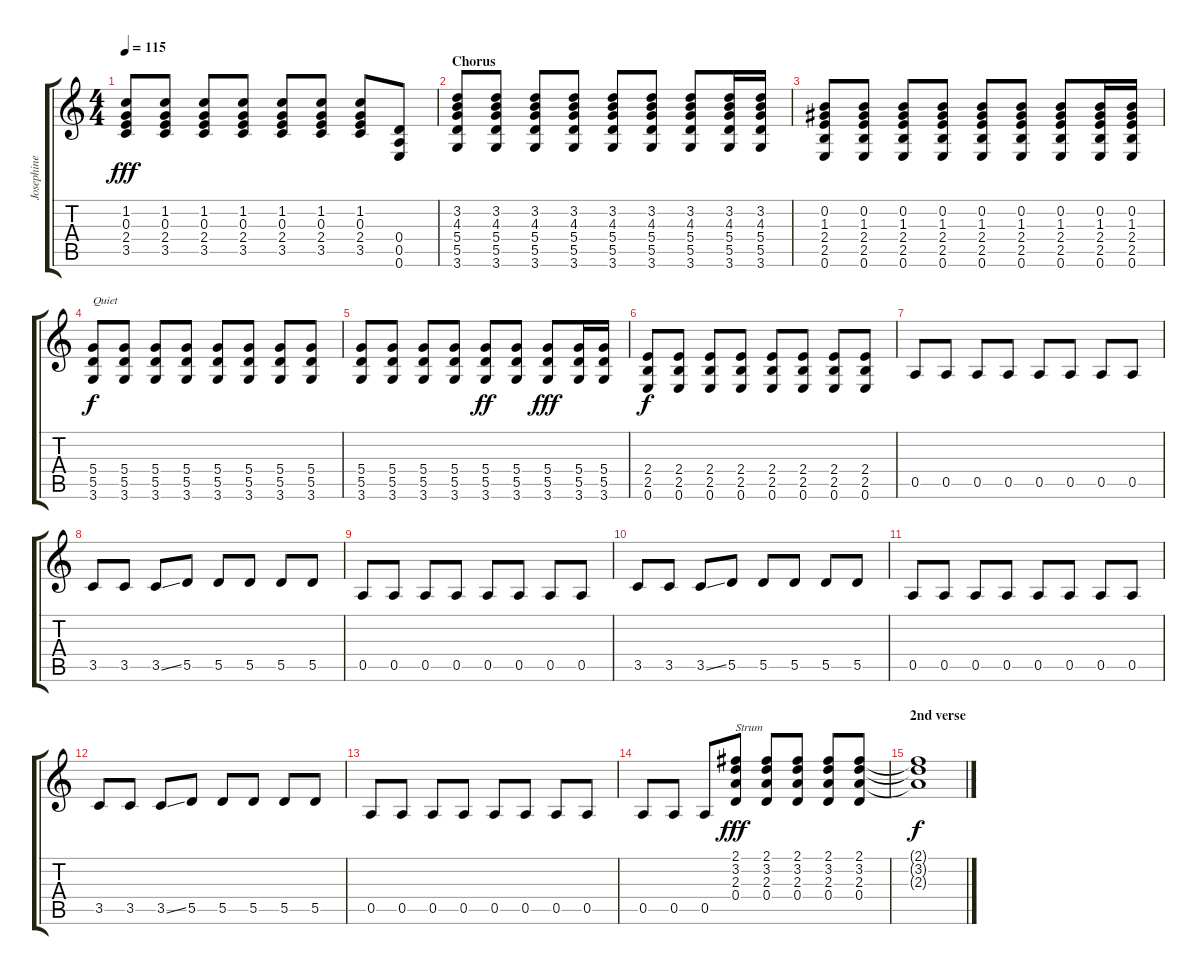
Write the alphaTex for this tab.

\track ("Josephine Wiggs ( spanish guitar )" "Josephine ") {instrument acousticguitarnylon}
\staff {score tabs}
\tuning (E4 B3 G3 D3 A2 E2) {hide}
\ts (4 4)
\tempo 115
\clef g2
\ks c
(1.2 0.3 2.4 3.5).8{dy fff} (1.2 0.3 2.4 3.5).8 (1.2 0.3 2.4 3.5).8 (1.2 0.3 2.4 3.5).8 (1.2 0.3 2.4 3.5).8 (1.2 0.3 2.4 3.5).8 (1.2 0.3 2.4 3.5).8 (0.4 0.5 0.6).8 |
\section ("" "Chorus")
(3.2 4.3 5.4 5.5 3.6).8 (3.2 4.3 5.4 5.5 3.6).8 (3.2 4.3 5.4 5.5 3.6).8 (3.2 4.3 5.4 5.5 3.6).8 (3.2 4.3 5.4 5.5 3.6).8 (3.2 4.3 5.4 5.5 3.6).8 (3.2 4.3 5.4 5.5 3.6).8 (3.2 4.3 5.4 5.5 3.6).16 (3.2 4.3 5.4 5.5 3.6).16 |
(0.2 1.3 2.4 2.5 0.6).8 (0.2 1.3 2.4 2.5 0.6).8 (0.2 1.3 2.4 2.5 0.6).8 (0.2 1.3 2.4 2.5 0.6).8 (0.2 1.3 2.4 2.5 0.6).8 (0.2 1.3 2.4 2.5 0.6).8 (0.2 1.3 2.4 2.5 0.6).8 (0.2 1.3 2.4 2.5 0.6).16 (0.2 1.3 2.4 2.5 0.6).16 |
(5.4 5.5 3.6).8{txt "Quiet" dy f} (5.4 5.5 3.6).8 (5.4 5.5 3.6).8 (5.4 5.5 3.6).8 (5.4 5.5 3.6).8 (5.4 5.5 3.6).8 (5.4 5.5 3.6).8 (5.4 5.5 3.6).8 |
(5.4 5.5 3.6).8 (5.4 5.5 3.6).8 (5.4 5.5 3.6).8 (5.4 5.5 3.6).8 (5.4 5.5 3.6).8{dy ff} (5.4 5.5 3.6).8 (5.4 5.5 3.6).8{dy fff} (5.4 5.5 3.6).16 (5.4 5.5 3.6).16 |
(2.4 2.5 0.6).8{dy f} (2.4 2.5 0.6).8 (2.4 2.5 0.6).8 (2.4 2.5 0.6).8 (2.4 2.5 0.6).8 (2.4 2.5 0.6).8 (2.4 2.5 0.6).8 (2.4 2.5 0.6).8 |
0.5.8 0.5.8 0.5.8 0.5.8 0.5.8 0.5.8 0.5.8 0.5.8 |
3.5.8 3.5.8 3.5{ss}.8 5.5.8 5.5.8 5.5.8 5.5.8 5.5.8 |
0.5.8 0.5.8 0.5.8 0.5.8 0.5.8 0.5.8 0.5.8 0.5.8 |
3.5.8 3.5.8 3.5{ss}.8 5.5.8 5.5.8 5.5.8 5.5.8 5.5.8 |
0.5.8 0.5.8 0.5.8 0.5.8 0.5.8 0.5.8 0.5.8 0.5.8 |
3.5.8 3.5.8 3.5{ss}.8 5.5.8 5.5.8 5.5.8 5.5.8 5.5.8 |
0.5.8 0.5.8 0.5.8 0.5.8 0.5.8 0.5.8 0.5.8 0.5.8 |
0.5.8 0.5.8 0.5.8 (2.1 3.2 2.3 0.4).8{txt "Strum" dy fff} (2.1 3.2 2.3 0.4).8 (2.1 3.2 2.3 0.4).8 (2.1 3.2 2.3 0.4).8 (2.1 3.2 2.3 0.4).8 |
\section ("" "2nd verse")
(2.1{t} 3.2{t} 2.3{t}).1{dy f}
